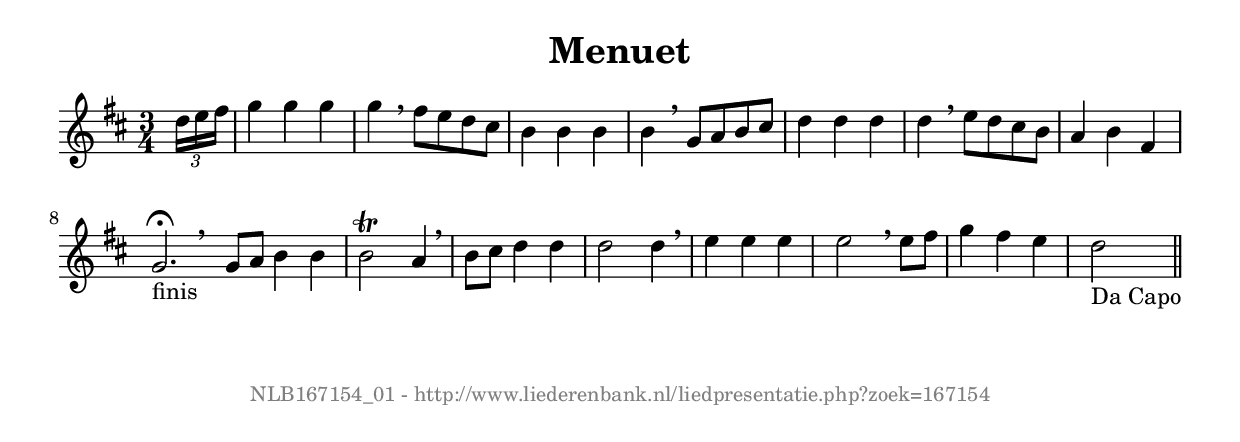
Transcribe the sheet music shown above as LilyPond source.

%
% produced by wce2krn 1.64 (7 June 2014)
%
\version"2.16"
#(append! paper-alist '(("long" . (cons (* 210 mm) (* 2000 mm)))))
#(set-default-paper-size "long")
sb = {\breathe}
mBreak = {\breathe }
bBreak = {\breathe }
x = {\once\override NoteHead #'style = #'cross }
gl=\glissando
itime={\override Staff.TimeSignature #'stencil = ##f }
ficta = {\once\set suggestAccidentals = ##t}
fine = {\once\override Score.RehearsalMark #'self-alignment-X = #1 \mark \markup {\italic{Fine}}}
dc = {\once\override Score.RehearsalMark #'self-alignment-X = #1 \mark \markup {\italic{D.C.}}}
dcf = {\once\override Score.RehearsalMark #'self-alignment-X = #1 \mark \markup {\italic{D.C. al Fine}}}
dcc = {\once\override Score.RehearsalMark #'self-alignment-X = #1 \mark \markup {\italic{D.C. al Coda}}}
ds = {\once\override Score.RehearsalMark #'self-alignment-X = #1 \mark \markup {\italic{D.S.}}}
dsf = {\once\override Score.RehearsalMark #'self-alignment-X = #1 \mark \markup {\italic{D.S. al Fine}}}
dsc = {\once\override Score.RehearsalMark #'self-alignment-X = #1 \mark \markup {\italic{D.S. al Coda}}}
pv = {\set Score.repeatCommands = #'((volta "1"))}
sv = {\set Score.repeatCommands = #'((volta "2"))}
tv = {\set Score.repeatCommands = #'((volta "3"))}
qv = {\set Score.repeatCommands = #'((volta "4"))}
xv = {\set Score.repeatCommands = #'((volta #f))}
\header{ tagline = ""
title = "Menuet"
}
\score {{
\key d \major
\relative g'
{
\set melismaBusyProperties = #'()
\partial 32*4
\time 3/4
\tempo 4=120
\override Score.MetronomeMark #'transparent = ##t
\override Score.RehearsalMark #'break-visibility = #(vector #t #t #f)
\times 2/3 { d'16 e fis } g4 g g g \sb fis8 e d cis b4 b b b \mBreak
g8 a b cis d4 d d d \sb e8 d cis b a4 b fis g2.^\fermata _"finis" \bar":|:" \bBreak
g8 a b4 b b2^\trill a4 \sb b8 cis d4 d d2 d4 \mBreak \bar "|"
e4 e e e2 \sb e8 fis g4 fis e d2 _"Da Capo" \bar "||"
 }}
 \midi { }
 \layout {
            indent = 0.0\cm
}
}
\markup { \vspace #0 } \markup { \with-color #grey \fill-line { \center-column { \smaller "NLB167154_01 - http://www.liederenbank.nl/liedpresentatie.php?zoek=167154" } } }
